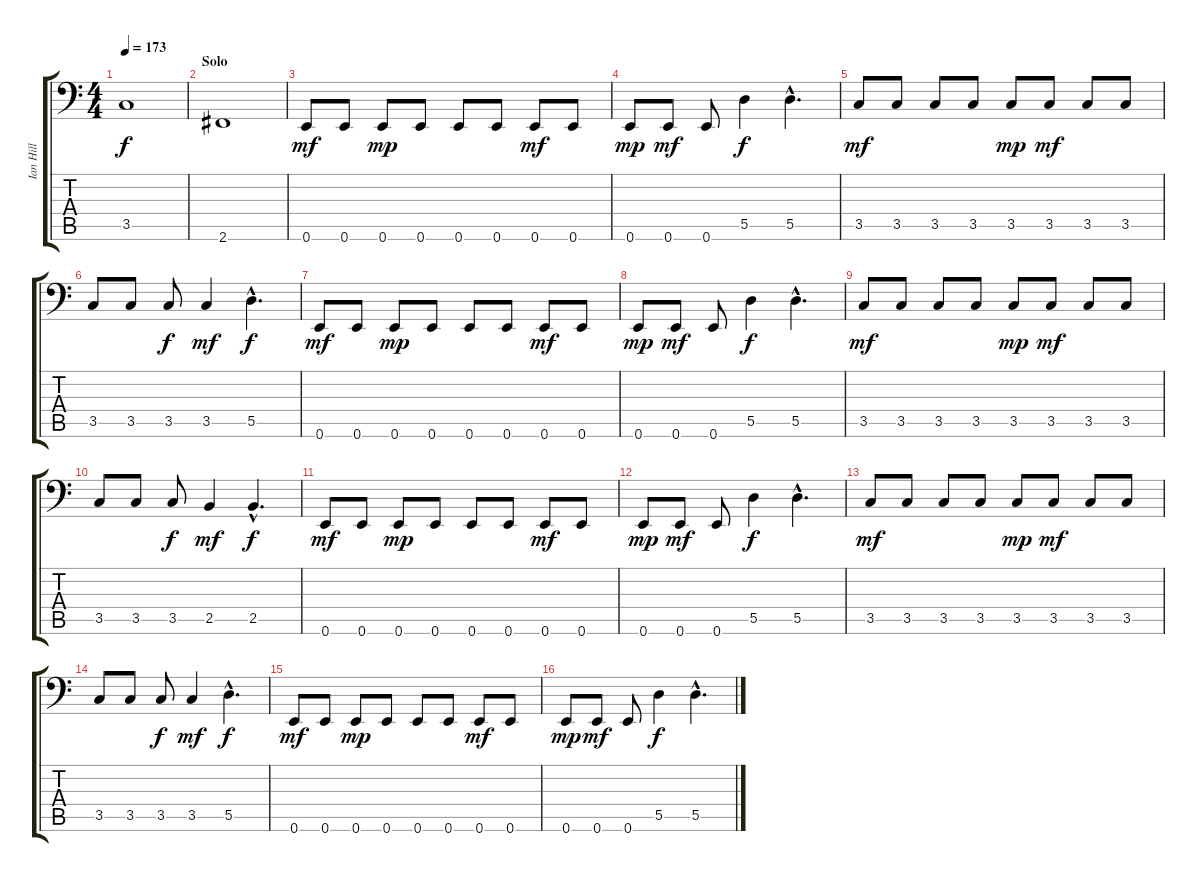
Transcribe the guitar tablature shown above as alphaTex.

\track ("Ian Hill" "Ian Hill") {instrument electricbasspick}
\staff {score tabs}
\tuning (Eb3 A3 G2 D2 A1 E1) {hide}
\ts (4 4)
\tempo 173
\clef f4
\ks c
3.5.1{dy f} |
\section ("" "Solo")
2.6.1 |
0.6.8{dy mf} 0.6.8 0.6.8{dy mp} 0.6.8 0.6.8 0.6.8 0.6.8{dy mf} 0.6.8 |
0.6.8{dy mp} 0.6.8{dy mf} 0.6.8 5.5.4{dy f} 5.5{hac}.4{d} |
3.5.8{dy mf} 3.5.8 3.5.8 3.5.8 3.5.8{dy mp} 3.5.8{dy mf} 3.5.8 3.5.8 |
3.5.8 3.5.8 3.5.8{dy f} 3.5.4{dy mf} 5.5{hac}.4{d dy f} |
0.6.8{dy mf} 0.6.8 0.6.8{dy mp} 0.6.8 0.6.8 0.6.8 0.6.8{dy mf} 0.6.8 |
0.6.8{dy mp} 0.6.8{dy mf} 0.6.8 5.5.4{dy f} 5.5{hac}.4{d} |
3.5.8{dy mf} 3.5.8 3.5.8 3.5.8 3.5.8{dy mp} 3.5.8{dy mf} 3.5.8 3.5.8 |
3.5.8 3.5.8 3.5.8{dy f} 2.5.4{dy mf} 2.5{hac}.4{d dy f} |
0.6.8{dy mf} 0.6.8 0.6.8{dy mp} 0.6.8 0.6.8 0.6.8 0.6.8{dy mf} 0.6.8 |
0.6.8{dy mp} 0.6.8{dy mf} 0.6.8 5.5.4{dy f} 5.5{hac}.4{d} |
3.5.8{dy mf} 3.5.8 3.5.8 3.5.8 3.5.8{dy mp} 3.5.8{dy mf} 3.5.8 3.5.8 |
3.5.8 3.5.8 3.5.8{dy f} 3.5.4{dy mf} 5.5{hac}.4{d dy f} |
0.6.8{dy mf} 0.6.8 0.6.8{dy mp} 0.6.8 0.6.8 0.6.8 0.6.8{dy mf} 0.6.8 |
0.6.8{dy mp} 0.6.8{dy mf} 0.6.8 5.5.4{dy f} 5.5{hac}.4{d}
